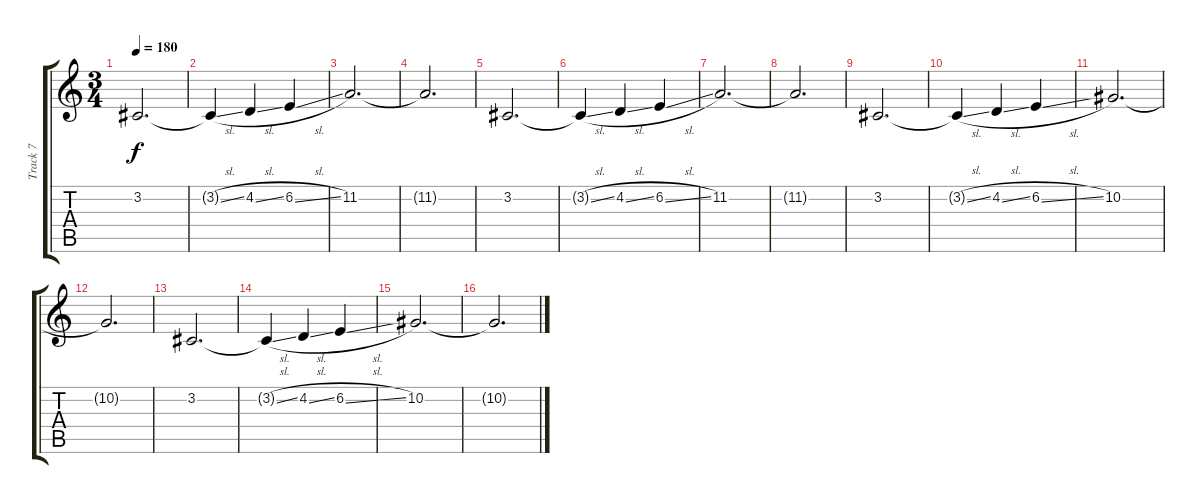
\track ("Track 7" "Track 7") {instrument pad4choir}
\staff {score tabs}
\tuning (Eb4 Bb3 Gb3 Db3 Ab2 Eb2) {hide}
\ts (3 4)
\tempo 180
\clef g2
\ks c
3.2.2{d dy f} |
3.2{sl t}.4 4.2{sl}.4 6.2{sl}.4 |
11.2.2{d} |
11.2{t}.2{d} |
3.2.2{d} |
3.2{sl t}.4 4.2{sl}.4 6.2{sl}.4 |
11.2.2{d} |
11.2{t}.2{d} |
3.2.2{d} |
3.2{sl t}.4 4.2{sl}.4 6.2{sl}.4 |
10.2.2{d} |
10.2{t}.2{d} |
3.2.2{d} |
3.2{sl t}.4 4.2{sl}.4 6.2{sl}.4 |
10.2.2{d} |
10.2{t}.2{d}
